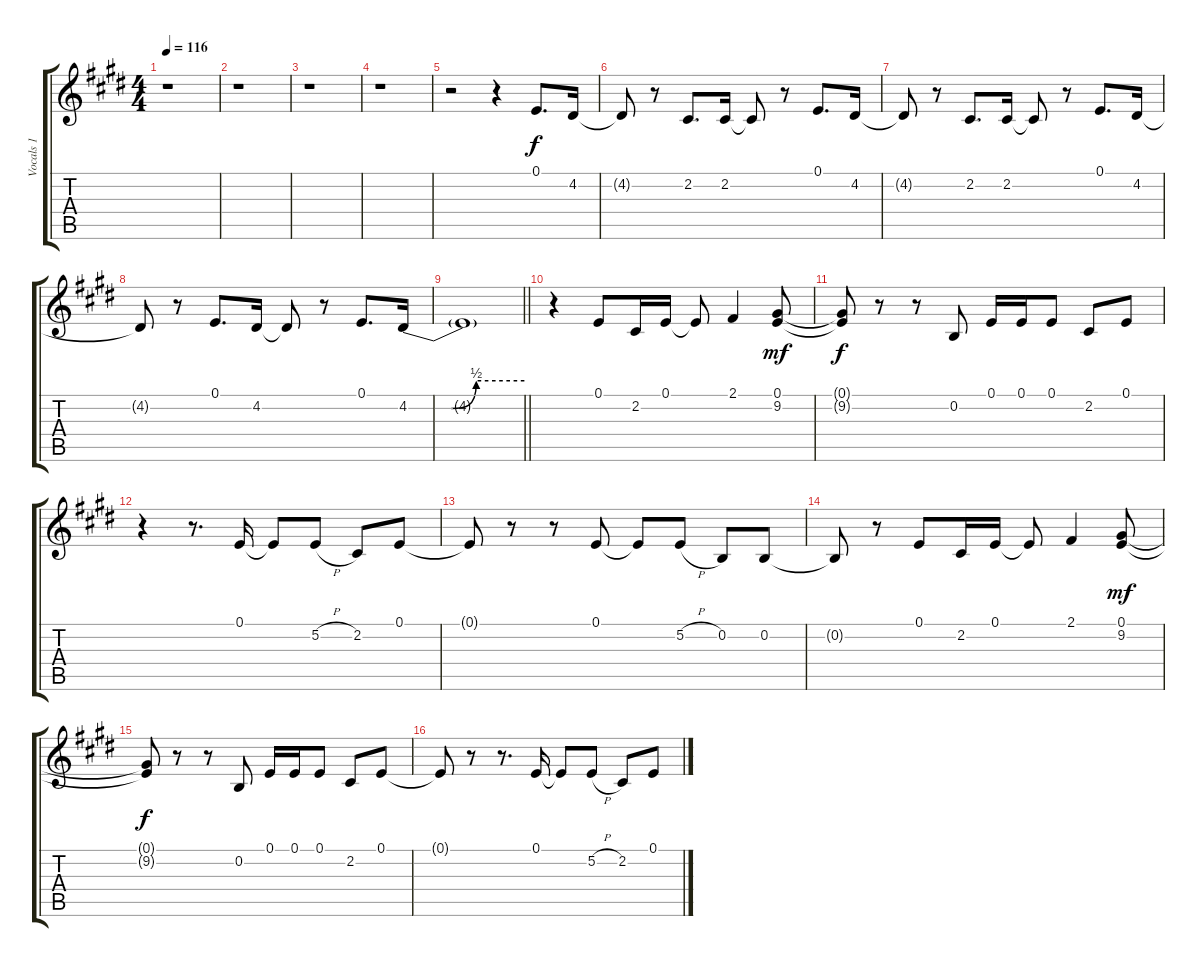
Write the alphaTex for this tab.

\track ("Vocals 1" "Vocals 1") {instrument lead2sawtooth}
\staff {score tabs}
\tuning (E4 B3 G3 D3 A2 E2) {hide}
\ts (4 4)
\tempo 116
\clef g2
\ks e
r.1{dy f} |
r.1 |
r.1 |
r.1 |
r.2 r.4 0.1.8{d} 4.2.16 |
4.2{t}.8 r.8 2.2.8{d} 2.2.16 2.2{t}.8 r.8 0.1.8{d} 4.2.16 |
4.2{t}.8 r.8 2.2.8{d} 2.2.16 2.2{t}.8 r.8 0.1.8{d} 4.2.16 |
4.2{t}.8 r.8 0.1.8{d} 4.2.16 4.2{t}.8 r.8 0.1.8{d} 4.2{be (custom 0 0 22 0 35 2 60 2)}.16 |
\barLineRight lightlight
4.2{t}.1 |
r.4 0.1.8 2.2.16 0.1.16 0.1{t}.8 2.1.4 (0.1 9.2).8{dy mf} |
(0.1{t} 9.2{t}).8{dy f} r.8 r.8 0.2.8 0.1.16 0.1.16 0.1.8 2.2.8 0.1.8 |
r.4 r.8{d} 0.1.16 0.1{t}.8 5.2{h}.8 2.2.8 0.1.8 |
0.1{t}.8 r.8 r.8 0.1.8 0.1{t}.8 5.2{h}.8 0.2.8 0.2.8 |
0.2{t}.8 r.8 0.1.8 2.2.16 0.1.16 0.1{t}.8 2.1.4 (0.1 9.2).8{dy mf} |
(0.1{t} 9.2{t}).8{dy f} r.8 r.8 0.2.8 0.1.16 0.1.16 0.1.8 2.2.8 0.1.8 |
0.1{t}.8 r.8 r.8{d} 0.1.16 0.1{t}.8 5.2{h}.8 2.2.8 0.1.8
